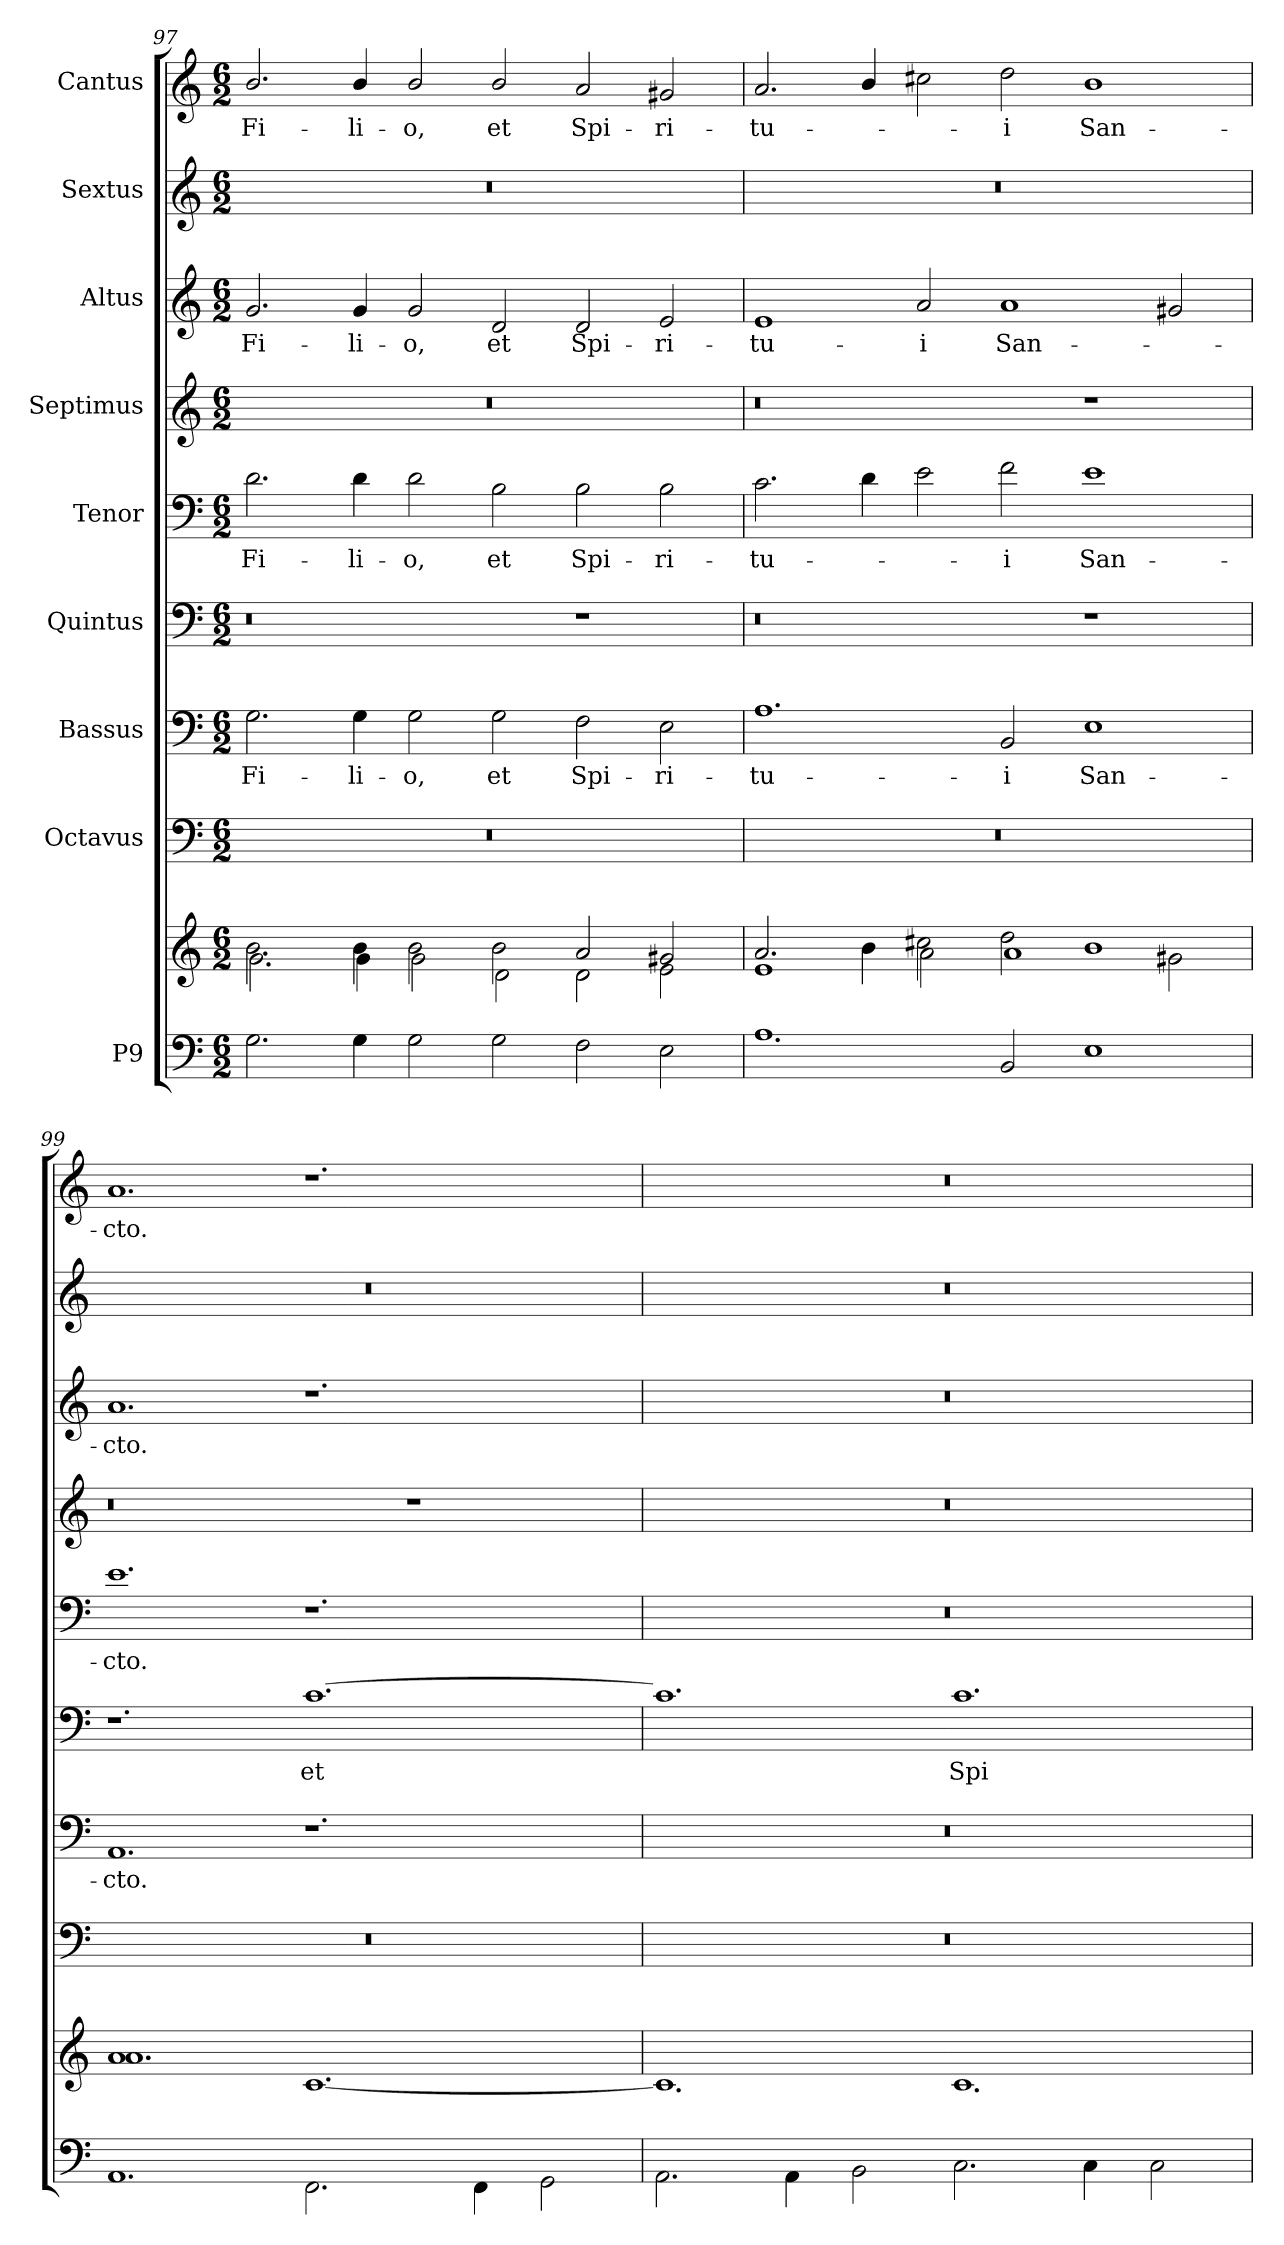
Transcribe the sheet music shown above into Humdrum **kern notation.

**kern	**kern	**kern	**kern	**text	**kern	**text	**kern	**text	**kern	**kern	**text	**kern	**kern	**text
*part9	*part9	*part8	*part7	*part7	*part6	*part6	*part5	*part5	*part4	*part3	*part3	*part2	*part1	*part1
*staff10	*staff9	*staff8	*staff7	*staff7	*staff6	*staff6	*staff5	*staff5	*staff4	*staff3	*staff3	*staff2	*staff1	*staff1
*I"P9	*	*I"Octavus	*I"Bassus	*	*I"Quintus	*	*I"Tenor	*	*I"Septimus	*I"Altus	*	*I"Sextus	*I"Cantus	*
*clefF4	*clefG2	*clefF4	*clefF4	*	*clefF4	*	*clefF4	*	*clefG2	*clefG2	*	*clefG2	*clefG2	*
*k[]	*k[]	*k[]	*k[]	*	*k[]	*	*k[]	*	*k[]	*k[]	*	*k[]	*k[]	*
*M6/2	*M6/2	*M6/2	*M6/2	*	*M6/2	*	*M6/2	*	*M6/2	*M6/2	*	*M6/2	*M6/2	*
=97	=97	=97	=97	=97	=97	=97	=97	=97	=97	=97	=97	=97	=97	=97
*^	*^	*	*	*	*	*	*	*	*	*	*	*	*	*
!	!	!	!	!	!	!LO:LY:b	!	!	!	!LO:LY:b	!	!	!LO:LY:b	!	!	!LO:LY:b
0.ryy	2.G\	2.b\	2.g\	0.r	2.G\	Fi-	0r	.	2.d\	Fi-	0.r	2.g/	Fi-	0.r	2.b/	Fi-
!	!	!	!	!	!	!LO:LY:b	!	!	!	!LO:LY:b	!	!	!LO:LY:b	!	!	!LO:LY:b
.	4G\	4b\	4g\	.	4G\	-li-	.	.	4d\	-li-	.	4g/	-li-	.	4b/	-li-
!	!	!	!	!	!	!LO:LY:b	!	!	!	!LO:LY:b	!	!	!LO:LY:b	!	!	!LO:LY:b
.	2G\	2b\	2g\	.	2G\	-o,	.	.	2d\	-o,	.	2g/	-o,	.	2b/	-o,
!	!	!	!	!	!	!LO:LY:b	!	!	!	!LO:LY:b	!	!	!LO:LY:b	!	!	!LO:LY:b
.	2G\	2b\	2d\	.	2G\	et	.	.	2B\	et	.	2d/	et	.	2b/	et
!	!	!	!	!	!	!LO:LY:b	!	!	!	!LO:LY:b	!	!	!LO:LY:b	!	!	!LO:LY:b
.	2F\	2a/	2d\	.	2F\	Spi-	1r	.	2B\	Spi-	.	2d/	Spi-	.	2a/	Spi-
!	!	!	!	!	!	!LO:LY:b	!	!	!	!LO:LY:b	!	!	!LO:LY:b	!	!	!LO:LY:b
.	2E\	2g#X/	2e\	.	2E\	-ri-	.	.	2B\	-ri-	.	2e/	-ri-	.	2g#X/	-ri-
!!LO:PB:g=z
=98	=98	=98	=98	=98	=98	=98	=98	=98	=98	=98	=98	=98	=98	=98	=98	=98
!	!	!	!	!	!	!LO:LY:b	!	!	!	!LO:LY:b	!	!	!LO:LY:b	!	!	!LO:LY:b
0.ryy	1.A	2.a/	1e	0.r	1.A	-tu-	0r	.	2.c\	-tu-	0r	1e	-tu-	0.r	2.a/	-tu-
.	.	4b\	.	.	.	.	.	.	4d\	.	.	.	.	.	4b/	.
!	!	!	!	!	!	!	!	!	!	!	!	!	!LO:LY:b	!	!	!
.	.	2cc#X\	2a\	.	.	.	.	.	2e\	.	.	2a/	-i	.	2cc#X\	.
!	!	!	!	!	!	!LO:LY:b	!	!	!	!LO:LY:b	!	!	!LO:LY:b	!	!	!LO:LY:b
.	2BB/	2dd\	1a	.	2BB/	-i	.	.	2f\	-i	.	1a	San-	.	2dd\	-i
!	!	!	!	!	!	!LO:LY:b	!	!	!	!LO:LY:b	!	!	!	!	!	!LO:LY:b
.	1E	1b	.	.	1E	San-	1r	.	1e	San-	1r	.	.	.	1b	San-
.	.	.	2g#X\	.	.	.	.	.	.	.	.	2g#X/	.	.	.	.
!!LO:PB:g=z
=99	=99	=99	=99	=99	=99	=99	=99	=99	=99	=99	=99	=99	=99	=99	=99	=99
!	!	!	!	!	!	!LO:LY:b	!	!	!	!LO:LY:b	!	!	!LO:LY:b	!	!	!LO:LY:b
0.ryy	1.AA	1.a	1.a	0.r	1.AA	-cto.	1.r	.	1.e	-cto.	0r	1.a	-cto.	0.r	1.a	-cto.
!	!	!	!	!	!	!	!	!LO:LY:b	!	!	!	!	!	!	!	!
.	2.FF\	1.ryy	[1.c	.	1.r	.	[1.c	et	1.r	.	.	1.r	.	.	1.r	.
.	.	.	.	.	.	.	.	.	.	.	1r	.	.	.	.	.
.	4FF\	.	.	.	.	.	.	.	.	.	.	.	.	.	.	.
.	2GG\	.	.	.	.	.	.	.	.	.	.	.	.	.	.	.
=100	=100	=100	=100	=100	=100	=100	=100	=100	=100	=100	=100	=100	=100	=100	=100	=100
0.ryy	2.AA\	0.ryy	1.c]	0.r	0.r	.	1.c]	.	0.r	.	0.r	0.r	.	0.r	0.r	.
.	4AA\	.	.	.	.	.	.	.	.	.	.	.	.	.	.	.
.	2BB\	.	.	.	.	.	.	.	.	.	.	.	.	.	.	.
!	!	!	!	!	!	!	!	!LO:LY:b	!	!	!	!	!	!	!	!
.	2.C\	.	1.c	.	.	.	1.c	Spi-	.	.	.	.	.	.	.	.
.	4C\	.	.	.	.	.	.	.	.	.	.	.	.	.	.	.
.	2C\	.	.	.	.	.	.	.	.	.	.	.	.	.	.	.
*v	*v	*	*	*	*	*	*	*	*	*	*	*	*	*	*	*
*	*v	*v	*	*	*	*	*	*	*	*	*	*	*	*	*
=	=	=	=	=	=	=	=	=	=	=	=	=	=	=
*-	*-	*-	*-	*-	*-	*-	*-	*-	*-	*-	*-	*-	*-	*-
